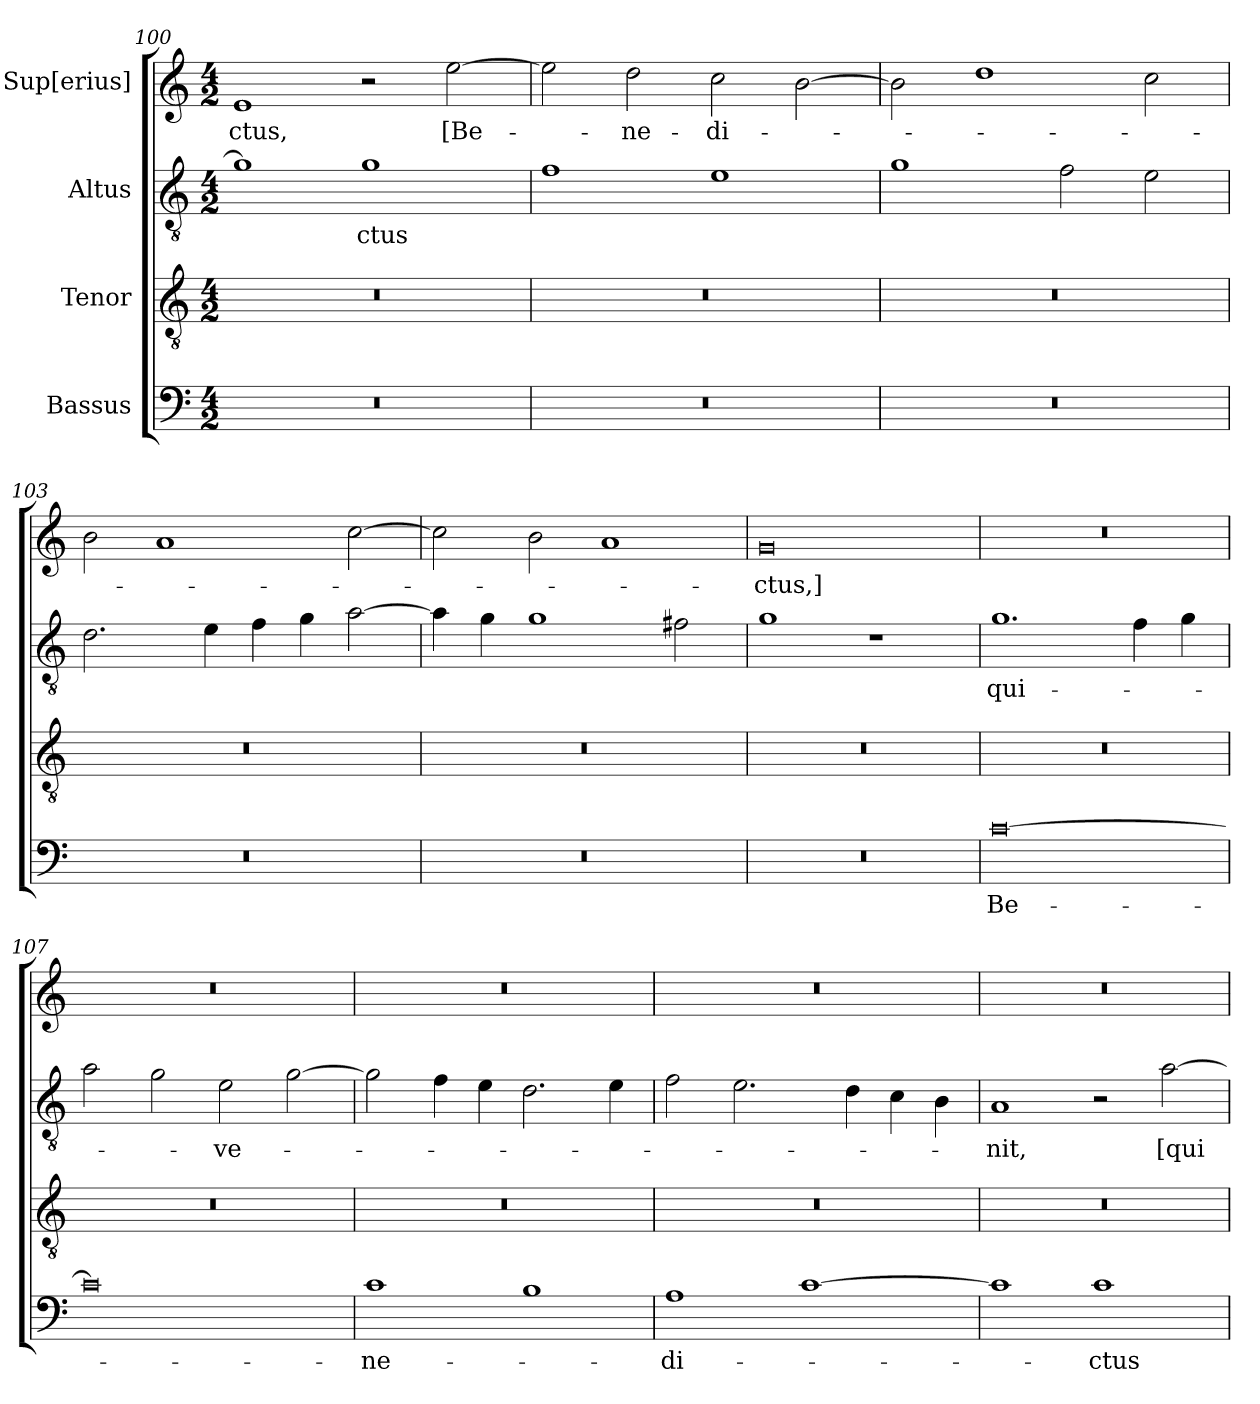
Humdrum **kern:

**kern	**text	**kern	**kern	**text	**kern	**text
*part4	*part4	*part3	*part2	*part2	*part1	*part1
*staff4	*staff4	*staff3	*staff2	*staff2	*staff1	*staff1
*I"Bassus	*	*I"Tenor	*I"Altus	*	*I"Sup[erius]	*
*clefF4	*	*clefGv2	*clefGv2	*	*clefG2	*
*k[]	*	*k[]	*k[]	*	*k[]	*
*M4/2	*	*M4/2	*M4/2	*	*M4/2	*
=100	=100	=100	=100	=100	=100	=100
0r	.	0r	1g\]	.	1e/	-ctus,
.	.	.	1g\	-ctus	2r	.
.	.	.	.	.	[2ee\	[Be-
=101	=101	=101	=101	=101	=101	=101
0r	.	0r	1f\	.	2ee\]	.
.	.	.	.	.	2dd\	-ne-
.	.	.	1e\	.	2cc\	-di-
.	.	.	.	.	[2b\	.
=102	=102	=102	=102	=102	=102	=102
0r	.	0r	1g\	.	2b\]	.
.	.	.	.	.	1dd\	.
.	.	.	2f\	.	.	.
.	.	.	2e\	.	2cc\	.
=103	=103	=103	=103	=103	=103	=103
0r	.	0r	2.d\	.	2b\	.
.	.	.	.	.	1a/	.
.	.	.	4e\	.	.	.
.	.	.	4f\	.	.	.
.	.	.	4g\	.	.	.
.	.	.	[2a\	.	[2cc\	.
=104	=104	=104	=104	=104	=104	=104
0r	.	0r	4a\]	.	2cc\]	.
.	.	.	4g\	.	.	.
.	.	.	1g\	.	2b\	.
.	.	.	.	.	1a/	.
.	.	.	2f#X\	.	.	.
=105	=105	=105	=105	=105	=105	=105
0r	.	0r	1g\	.	0g/	-ctus,]
.	.	.	1r	.	.	.
=106	=106	=106	=106	=106	=106	=106
[0c\	Be-	0r	1.g\	qui-	0r	.
.	.	.	4f\	.	.	.
.	.	.	4g\	.	.	.
=107	=107	=107	=107	=107	=107	=107
0c\]	.	0r	2a\	.	0r	.
.	.	.	2g\	.	.	.
.	.	.	2e\	ve-	.	.
.	.	.	[2g\	.	.	.
=108	=108	=108	=108	=108	=108	=108
1c\	-ne-	0r	2g\]	.	0r	.
.	.	.	4f\	.	.	.
.	.	.	4e\	.	.	.
1B\	.	.	2.d\	.	.	.
.	.	.	4e\	.	.	.
=109	=109	=109	=109	=109	=109	=109
1A\	-di-	0r	2f\	.	0r	.
.	.	.	2.e\	.	.	.
[1c\	.	.	.	.	.	.
.	.	.	4d\	.	.	.
.	.	.	4c\	.	.	.
.	.	.	4B\	.	.	.
=110	=110	=110	=110	=110	=110	=110
1c\]	.	0r	1A/	-nit,	0r	.
1c\	-ctus	.	2r	.	.	.
.	.	.	[2a\	[qui-	.	.
=	=	=	=	=	=	=
*-	*-	*-	*-	*-	*-	*-
